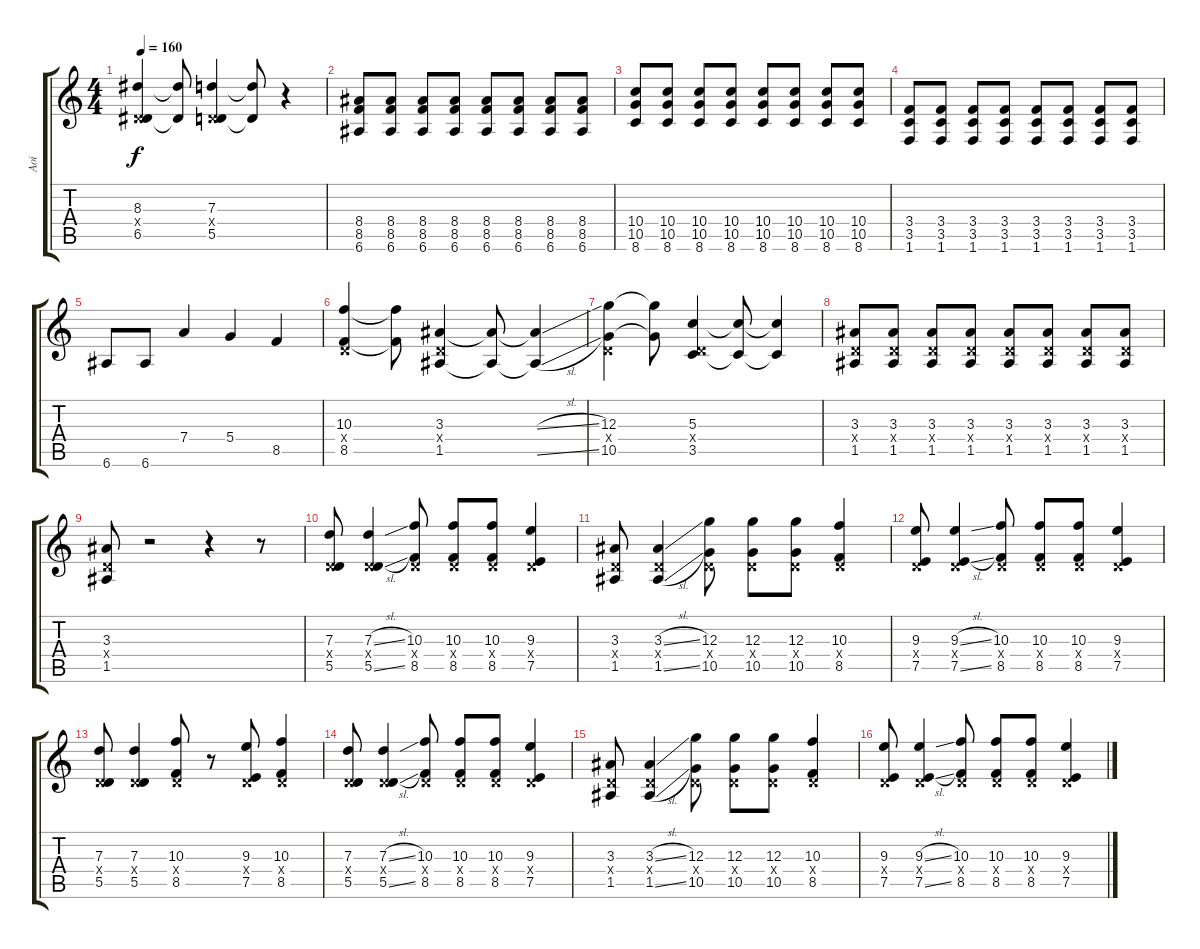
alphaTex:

\track ("Aoi" "Aoi") {instrument overdrivenguitar}
\staff {score tabs}
\tuning (E4 B3 G3 D3 A2 E2) {hide}
\ts (4 4)
\tempo 160
\clef g2
\ks c
(8.3 0.4{x} 6.5).4{dy f} (8.3{t} 6.5{t}).8 (7.3 0.4{x} 5.5).4 (7.3{t} 5.5{t}).8 r.4 |
(8.4 8.5 6.6).8 (8.4 8.5 6.6).8 (8.4 8.5 6.6).8 (8.4 8.5 6.6).8 (8.4 8.5 6.6).8 (8.4 8.5 6.6).8 (8.4 8.5 6.6).8 (8.4 8.5 6.6).8 |
(10.4 10.5 8.6).8 (10.4 10.5 8.6).8 (10.4 10.5 8.6).8 (10.4 10.5 8.6).8 (10.4 10.5 8.6).8 (10.4 10.5 8.6).8 (10.4 10.5 8.6).8 (10.4 10.5 8.6).8 |
(3.4 3.5 1.6).8 (3.4 3.5 1.6).8 (3.4 3.5 1.6).8 (3.4 3.5 1.6).8 (3.4 3.5 1.6).8 (3.4 3.5 1.6).8 (3.4 3.5 1.6).8 (3.4 3.5 1.6).8 |
6.6.8{volume 13} 6.6.8 7.4.4 5.4.4 8.5.4 |
(10.3 0.4{x} 8.5).4 (10.3{t} 8.5{t}).8 (3.3 0.4{x} 1.5).4 (3.3{t} 1.5{t}).8 (3.3{sl t} 1.5{sl t}).4 |
(12.3 0.4{x} 10.5).4 (12.3{t} 10.5{t}).8 (5.3 0.4{x} 3.5).4 (5.3{t} 3.5{t}).8 (5.3{t} 3.5{t}).4 |
(3.3 0.4{x} 1.5).8 (3.3 0.4{x} 1.5).8 (3.3 0.4{x} 1.5).8 (3.3 0.4{x} 1.5).8 (3.3 0.4{x} 1.5).8 (3.3 0.4{x} 1.5).8 (3.3 0.4{x} 1.5).8 (3.3 0.4{x} 1.5).8 |
(3.3 0.4{x} 1.5).8 r.2 r.4 r.8 |
(7.3 0.4{x} 5.5).8 (7.3{sl} 0.4{x} 5.5{sl}).4 (10.3 0.4{x} 8.5).8 (10.3 0.4{x} 8.5).8 (10.3 0.4{x} 8.5).8 (9.3 0.4{x} 7.5).4 |
(3.3 0.4{x} 1.5).8 (3.3{sl} 0.4{x} 1.5{sl}).4 (12.3 0.4{x} 10.5).8 (12.3 0.4{x} 10.5).8 (12.3 0.4{x} 10.5).8 (10.3 0.4{x} 8.5).4 |
(9.3 0.4{x} 7.5).8 (9.3{sl} 0.4{x} 7.5{sl}).4 (10.3 0.4{x} 8.5).8 (10.3 0.4{x} 8.5).8 (10.3 0.4{x} 8.5).8 (9.3 0.4{x} 7.5).4 |
(7.3 0.4{x} 5.5).8 (7.3 0.4{x} 5.5).4 (10.3 0.4{x} 8.5).8 r.8 (9.3 0.4{x} 7.5).8 (10.3 0.4{x} 8.5).4 |
(7.3 0.4{x} 5.5).8 (7.3{sl} 0.4{x} 5.5{sl}).4 (10.3 0.4{x} 8.5).8 (10.3 0.4{x} 8.5).8 (10.3 0.4{x} 8.5).8 (9.3 0.4{x} 7.5).4 |
(3.3 0.4{x} 1.5).8 (3.3{sl} 0.4{x} 1.5{sl}).4 (12.3 0.4{x} 10.5).8 (12.3 0.4{x} 10.5).8 (12.3 0.4{x} 10.5).8 (10.3 0.4{x} 8.5).4 |
(9.3 0.4{x} 7.5).8 (9.3{sl} 0.4{x} 7.5{sl}).4 (10.3 0.4{x} 8.5).8 (10.3 0.4{x} 8.5).8 (10.3 0.4{x} 8.5).8 (9.3 0.4{x} 7.5).4
